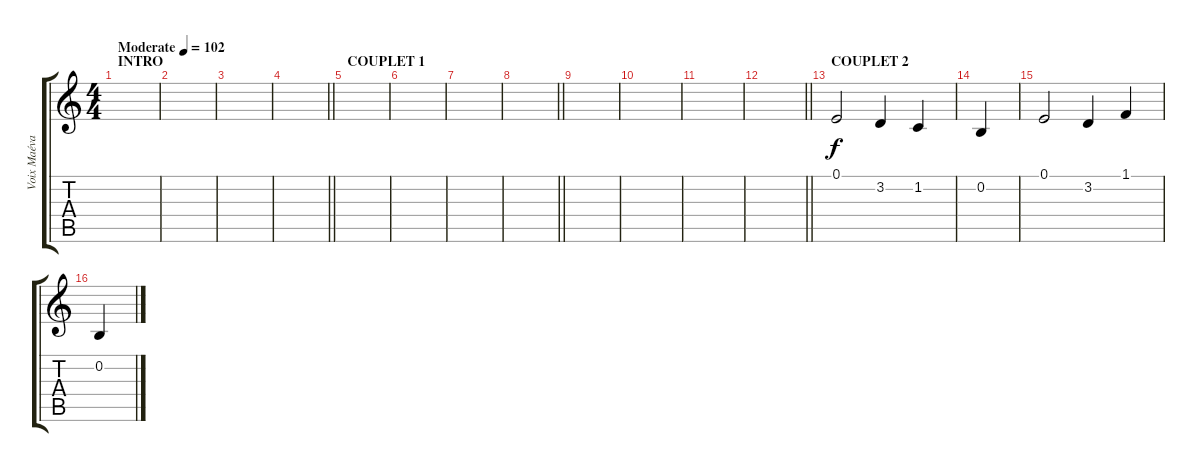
\track ("Voix Maéva" "Voix Maéva") {instrument englishhorn}
\staff {score tabs}
\tuning (E4 B3 G3 D3 A2 E2) {hide}
\ts (4 4)
\section ("" "INTRO")
\tempo (102 "Moderate")
\clef g2
\ks c
|
|
|
\barLineRight lightlight
|
\section ("" "COUPLET 1")
|
|
|
\barLineRight lightlight
|
|
|
|
\barLineRight lightlight
|
\section ("" "COUPLET 2")
0.1.2 3.2.4 1.2.4 |
0.2.4 |
0.1.2 3.2.4 1.1.4 |
0.2.4
